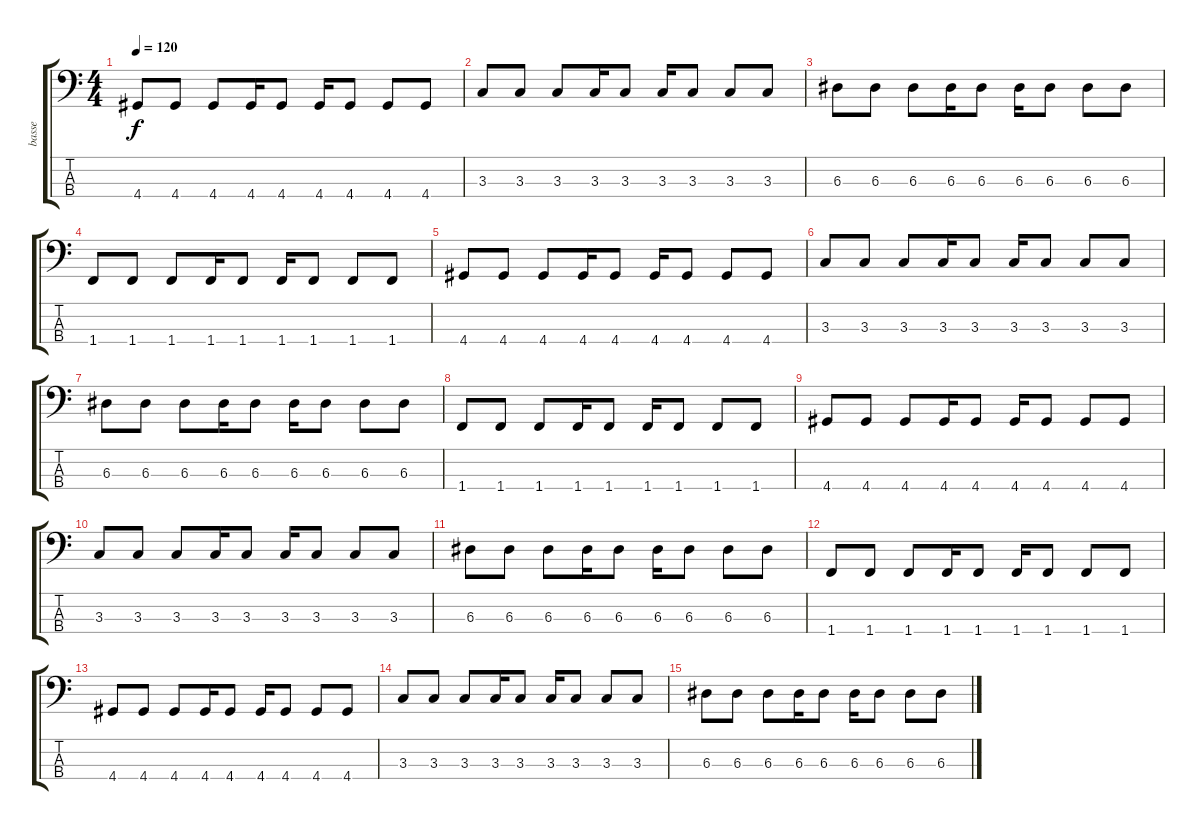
\track ("basse" "basse") {instrument electricbassfinger}
\staff {score tabs}
\tuning (G2 D2 A1 E1) {hide}
\ts (4 4)
\tempo 120
\clef f4
\ks c
4.4.8{dy f} 4.4.8 4.4.8 4.4.16 4.4.8 4.4.16 4.4.8 4.4.8 4.4.8 |
3.3.8 3.3.8 3.3.8 3.3.16 3.3.8 3.3.16 3.3.8 3.3.8 3.3.8 |
6.3.8 6.3.8 6.3.8 6.3.16 6.3.8 6.3.16 6.3.8 6.3.8 6.3.8 |
1.4.8 1.4.8 1.4.8 1.4.16 1.4.8 1.4.16 1.4.8 1.4.8 1.4.8 |
4.4.8 4.4.8 4.4.8 4.4.16 4.4.8 4.4.16 4.4.8 4.4.8 4.4.8 |
3.3.8 3.3.8 3.3.8 3.3.16 3.3.8 3.3.16 3.3.8 3.3.8 3.3.8 |
6.3.8 6.3.8 6.3.8 6.3.16 6.3.8 6.3.16 6.3.8 6.3.8 6.3.8 |
1.4.8 1.4.8 1.4.8 1.4.16 1.4.8 1.4.16 1.4.8 1.4.8 1.4.8 |
4.4.8 4.4.8 4.4.8 4.4.16 4.4.8 4.4.16 4.4.8 4.4.8 4.4.8 |
3.3.8 3.3.8 3.3.8 3.3.16 3.3.8 3.3.16 3.3.8 3.3.8 3.3.8 |
6.3.8 6.3.8 6.3.8 6.3.16 6.3.8 6.3.16 6.3.8 6.3.8 6.3.8 |
1.4.8 1.4.8 1.4.8 1.4.16 1.4.8 1.4.16 1.4.8 1.4.8 1.4.8 |
4.4.8 4.4.8 4.4.8 4.4.16 4.4.8 4.4.16 4.4.8 4.4.8 4.4.8 |
3.3.8 3.3.8 3.3.8 3.3.16 3.3.8 3.3.16 3.3.8 3.3.8 3.3.8 |
6.3.8 6.3.8 6.3.8 6.3.16 6.3.8 6.3.16 6.3.8 6.3.8 6.3.8
